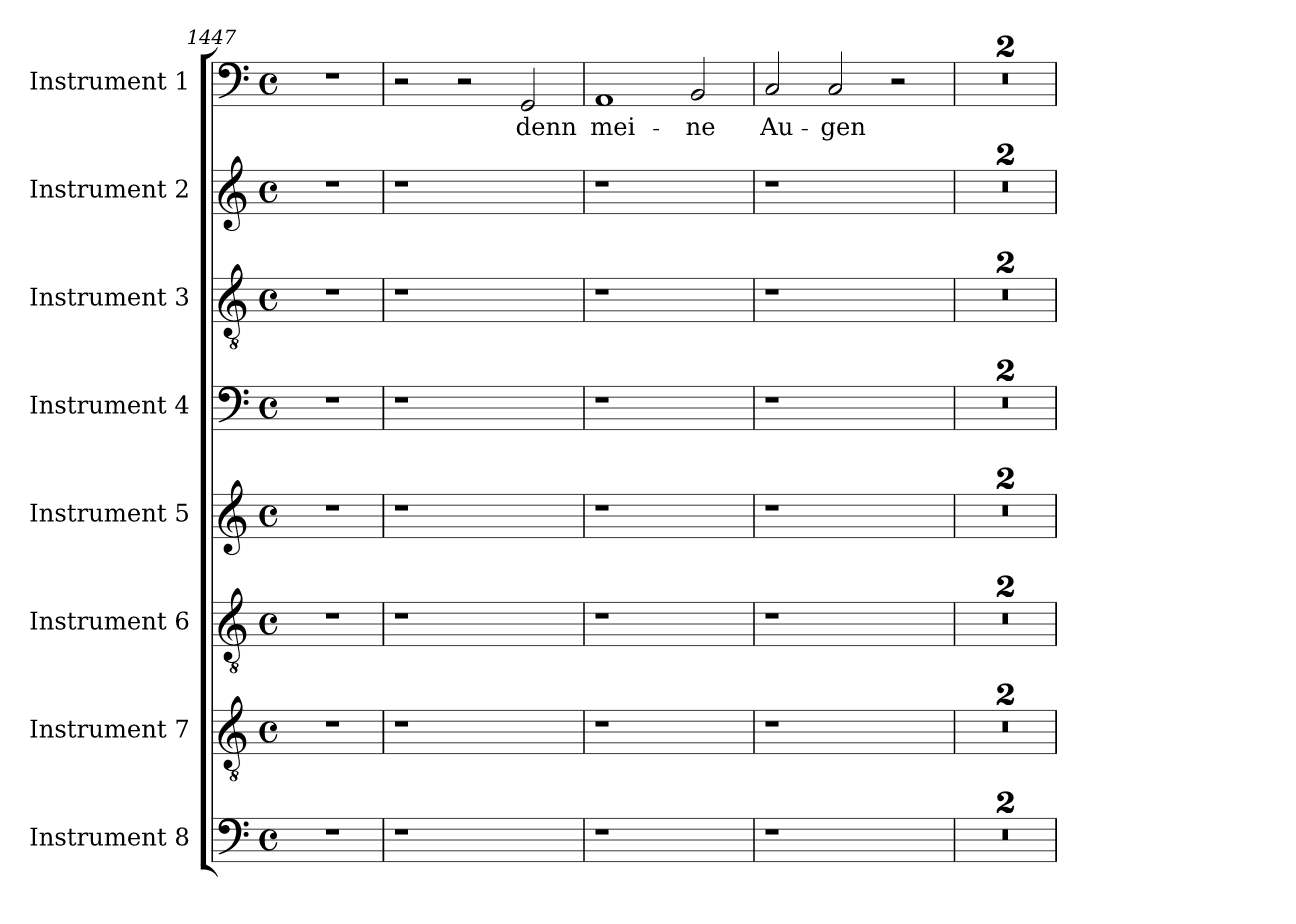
**kern	**kern	**kern	**kern	**kern	**kern	**kern	**kern	**text
*part8	*part7	*part6	*part5	*part4	*part3	*part2	*part1	*part1
*staff8	*staff7	*staff6	*staff5	*staff4	*staff3	*staff2	*staff1	*staff1
*I"Instrument 8	*I"Instrument 7	*I"Instrument 6	*I"Instrument 5	*I"Instrument 4	*I"Instrument 3	*I"Instrument 2	*I"Instrument 1	*
*clefF4	*clefGv2	*clefGv2	*clefG2	*clefF4	*clefGv2	*clefG2	*clefF4	*
*M4/4	*M4/4	*M4/4	*M4/4	*M4/4	*M4/4	*M4/4	*M4/4	*
*met(c)	*met(c)	*met(c)	*met(c)	*met(c)	*met(c)	*met(c)	*met(c)	*
=1447	=1447	=1447	=1447	=1447	=1447	=1447	=1447	=1447
1r	1r	1r	1r	1r	1r	1r	1r	.
=1448	=1448	=1448	=1448	=1448	=1448	=1448	=1448	=1448
1r	1r	1r	1r	1r	1r	1r	2r	.
.	.	.	.	.	.	.	2r	.
!	!	!	!	!	!	!	!	!LO:LY:b:cj
2ryy	2ryy	2ryy	2ryy	2ryy	2ryy	2ryy	2GG/	denn
=1449	=1449	=1449	=1449	=1449	=1449	=1449	=1449	=1449
!	!	!	!	!	!	!	!	!LO:LY:b:cj
1r	1r	1r	1r	1r	1r	1r	1AA	mei-
!	!	!	!	!	!	!	!	!LO:LY:b:cj
2ryy	2ryy	2ryy	2ryy	2ryy	2ryy	2ryy	2BB/	-ne
!!LO:LB:g=z
=1450	=1450	=1450	=1450	=1450	=1450	=1450	=1450	=1450
!	!	!	!	!	!	!	!	!LO:LY:b:cj
1r	1r	1r	1r	1r	1r	1r	2C/	Au-
!	!	!	!	!	!	!	!	!LO:LY:b:cj
.	.	.	.	.	.	.	2C/	-gen
2ryy	2ryy	2ryy	2ryy	2ryy	2ryy	2ryy	2r	.
=1451	=1451	=1451	=1451	=1451	=1451	=1451	=1451	=1451
1r	1r	1r	1r	1r	1r	1r	1r	.
=1452	=1452	=1452	=1452	=1452	=1452	=1452	=1452	=1452
1r	1r	1r	1r	1r	1r	1r	1r	.
=	=	=	=	=	=	=	=	=
*-	*-	*-	*-	*-	*-	*-	*-	*-
